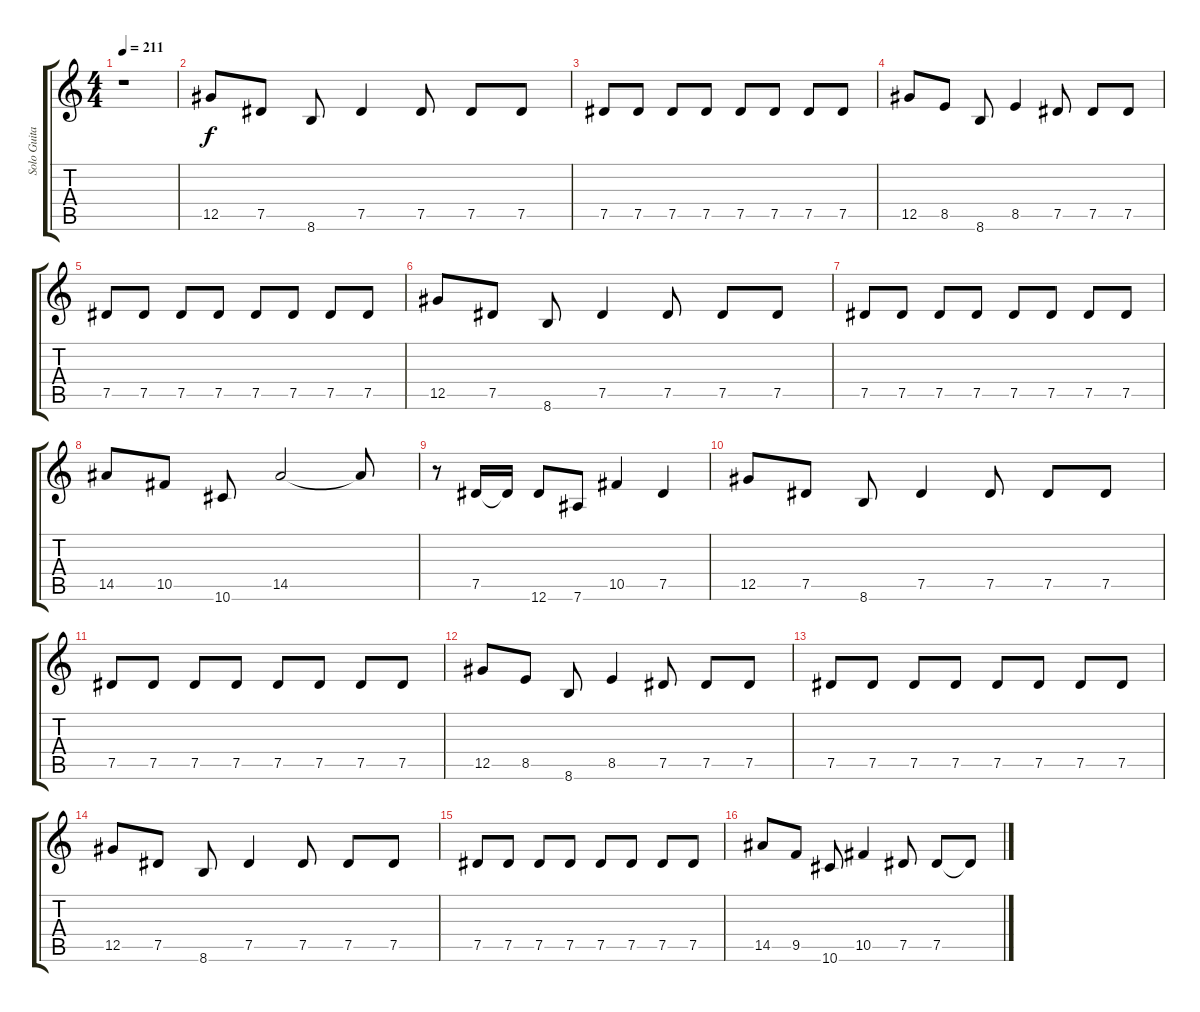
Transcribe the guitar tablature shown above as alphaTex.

\track ("Solo Guitar 2" "Solo Guita") {instrument distortionguitar}
\staff {score tabs}
\tuning (Eb4 Bb3 Gb3 Db3 Ab2 Eb2) {hide}
\ts (4 4)
\tempo 211
\clef g2
\ks c
r.1{dy f} |
12.5.8{volume 12} 7.5.8 8.6.8 7.5.4 7.5.8 7.5.8 7.5.8 |
7.5.8 7.5.8 7.5.8 7.5.8 7.5.8 7.5.8 7.5.8 7.5.8 |
12.5.8 8.5.8 8.6.8 8.5.4 7.5.8 7.5.8 7.5.8 |
7.5.8 7.5.8 7.5.8 7.5.8 7.5.8 7.5.8 7.5.8 7.5.8 |
12.5.8 7.5.8 8.6.8 7.5.4 7.5.8 7.5.8 7.5.8 |
7.5.8 7.5.8 7.5.8 7.5.8 7.5.8 7.5.8 7.5.8 7.5.8 |
14.5.8 10.5.8 10.6.8 14.5.2 14.5{t}.8 |
r.8 7.5.16 7.5{t}.16 12.6.8 7.6.8 10.5.4 7.5.4 |
12.5.8 7.5.8 8.6.8 7.5.4 7.5.8 7.5.8 7.5.8 |
7.5.8 7.5.8 7.5.8 7.5.8 7.5.8 7.5.8 7.5.8 7.5.8 |
12.5.8 8.5.8 8.6.8 8.5.4 7.5.8 7.5.8 7.5.8 |
7.5.8 7.5.8 7.5.8 7.5.8 7.5.8 7.5.8 7.5.8 7.5.8 |
12.5.8 7.5.8 8.6.8 7.5.4 7.5.8 7.5.8 7.5.8 |
7.5.8 7.5.8 7.5.8 7.5.8 7.5.8 7.5.8 7.5.8 7.5.8 |
14.5.8 9.5.8 10.6.8 10.5.4 7.5.8 7.5.8 7.5{t}.8
